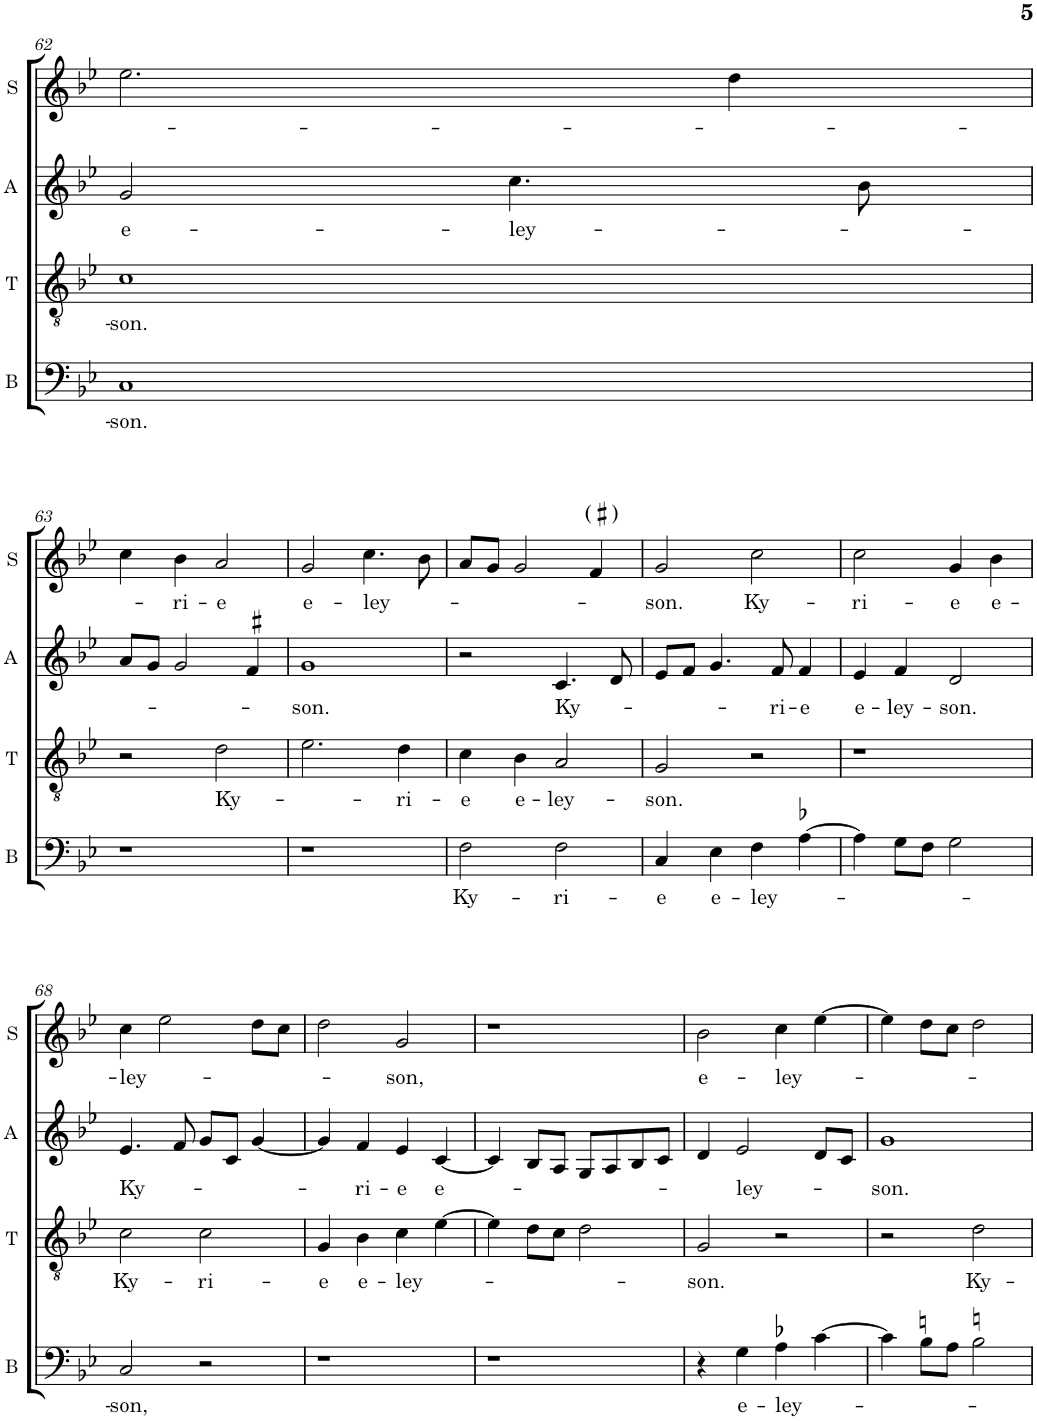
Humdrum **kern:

**kern	**text	**kern	**text	**kern	**text	**kern	**text
*part4	*part4	*part3	*part3	*part2	*part2	*part1	*part1
*staff4	*staff4	*staff3	*staff3	*staff2	*staff2	*staff1	*staff1
*I"B	*	*I"T	*	*I"A	*	*I"S	*
*I'B	*	*I'T	*	*I'A	*	*I'S	*
!!LO:PB:g=z
*clefF4	*	*clefGv2	*	*clefG2	*	*clefG2	*
*	*	*	*	*	*	*Trd4c7	*
*k[b-e-]	*	*k[b-e-]	*	*k[b-e-]	*	*k[b-e-]	*
*B-:	*	*B-:	*	*B-:	*	*B-:	*
*M2/2	*	*M2/2	*	*M2/2	*	*M2/2	*
*met(c|)	*	*met(c|)	*	*met(c|)	*	*met(c|)	*
=62	=62	=62	=62	=62	=62	=62	=62
!	!LO:LY:b	!	!LO:LY:b	!	!LO:LY:b	!	!
1C	-son.	1c	-son.	2g/	e-	2.ee-\	.
!	!	!	!	!	!LO:LY:b	!	!
.	.	.	.	4.cc\	-ley-	.	.
.	.	.	.	.	.	4dd\	.
.	.	.	.	8b-\	.	.	.
!!LO:LB:g=z
=63	=63	=63	=63	=63	=63	=63	=63
1r	.	2r	.	8a/L	.	4cc\	.
.	.	.	.	8g/J	.	.	.
!	!	!	!	!	!	!	!LO:LY:b
.	.	.	.	2g/	.	4b-\	-ri-
!	!	!	!LO:LY:b	!	!	!	!LO:LY:b
.	.	2d\	Ky-	.	.	2a/	-e
.	.	.	.	4f#X/	.	.	.
=64	=64	=64	=64	=64	=64	=64	=64
!	!	!	!	!	!LO:LY:b	!	!LO:LY:b
1r	.	2.e-\	.	1g	-son.	2g/	e-
!	!	!	!	!	!	!	!LO:LY:b
.	.	.	.	.	.	4.cc\	-ley-
!	!	!	!LO:LY:b	!	!	!	!
.	.	4d\	-ri-	.	.	.	.
.	.	.	.	.	.	8b-\	.
=65	=65	=65	=65	=65	=65	=65	=65
!	!LO:LY:b	!	!LO:LY:b	!	!	!	!
2F\	Ky-	4c\	-e	2r	.	8a/L	.
.	.	.	.	.	.	8g/J	.
!	!	!	!LO:LY:b	!	!	!	!
.	.	4B-\	e-	.	.	2g/	.
!	!LO:LY:b	!	!LO:LY:b	!	!LO:LY:b	!	!
2F\	-ri-	2A/	-ley-	4.c/	Ky-	.	.
!	!	!	!	!	!	!LO:TX:a:t=(   )	!
.	.	.	.	.	.	4f#X/	.
.	.	.	.	8d/	.	.	.
=66	=66	=66	=66	=66	=66	=66	=66
!	!LO:LY:b	!	!LO:LY:b	!	!	!	!LO:LY:b
4C/	-e	2G/	-son.	8e-/L	.	2g/	-son.
.	.	.	.	8f/J	.	.	.
!	!LO:LY:b	!	!	!	!	!	!
4E-\	e-	.	.	4.g/	.	.	.
!	!LO:LY:b	!	!	!	!	!	!LO:LY:b
4F\	-ley-	2r	.	.	.	2cc\	Ky-
!	!	!	!	!	!LO:LY:b	!	!
.	.	.	.	8f/	-ri-	.	.
!	!	!	!	!	!LO:LY:b	!	!
[4A-X\	.	.	.	4f/	-e	.	.
=67	=67	=67	=67	=67	=67	=67	=67
!	!	!	!	!	!LO:LY:b	!	!LO:LY:b
4A-\]	.	1r	.	4e-/	e-	2cc\	-ri-
!	!	!	!	!	!LO:LY:b	!	!
8G\L	.	.	.	4f/	-ley-	.	.
8F\J	.	.	.	.	.	.	.
!	!	!	!	!	!LO:LY:b	!	!LO:LY:b
2G\	.	.	.	2d/	-son.	4g/	-e
!	!	!	!	!	!	!	!LO:LY:b
.	.	.	.	.	.	4b-\	e-
!!LO:LB:g=z
=68	=68	=68	=68	=68	=68	=68	=68
!	!LO:LY:b	!	!LO:LY:b	!	!LO:LY:b	!	!LO:LY:b
2C/	-son,	2c\	Ky-	4.e-/	Ky-	4cc\	-ley-
.	.	.	.	.	.	2ee-\	.
.	.	.	.	8f/	.	.	.
!	!	!	!LO:LY:b	!	!	!	!
2r	.	2c\	-ri-	8g/L	.	.	.
.	.	.	.	8c/J	.	.	.
.	.	.	.	[4g/	.	8dd\L	.
.	.	.	.	.	.	8cc\J	.
=69	=69	=69	=69	=69	=69	=69	=69
!	!	!	!LO:LY:b	!	!	!	!
1r	.	4G/	-e	4g/]	.	2dd\	.
!	!	!	!LO:LY:b	!	!LO:LY:b	!	!
.	.	4B-\	e-	4f/	-ri-	.	.
!	!	!	!LO:LY:b	!	!LO:LY:b	!	!LO:LY:b
.	.	4c\	-ley-	4e-/	-e	2g/	-son,
!	!	!	!	!	!LO:LY:b	!	!
.	.	[4e-\	.	[4c/	e-	.	.
=70	=70	=70	=70	=70	=70	=70	=70
1r	.	4e-\]	.	4c/]	.	1r	.
.	.	8d\L	.	8B-/L	.	.	.
.	.	8c\J	.	8A/J	.	.	.
.	.	2d\	.	8G/L	.	.	.
.	.	.	.	8A/	.	.	.
.	.	.	.	8B-/	.	.	.
.	.	.	.	8c/J	.	.	.
=71	=71	=71	=71	=71	=71	=71	=71
!	!	!	!LO:LY:b	!	!	!	!LO:LY:b
4r	.	2G/	-son.	4d/	.	2b-\	e-
!	!LO:LY:b	!	!	!	!LO:LY:b	!	!
4G\	e-	.	.	2e-/	-ley-	.	.
!	!LO:LY:b	!	!	!	!	!	!LO:LY:b
4A-X\	-ley-	2r	.	.	.	4cc\	-ley-
[4c\	.	.	.	8d/L	.	[4ee-\	.
.	.	.	.	8c/J	.	.	.
=72	=72	=72	=72	=72	=72	=72	=72
!	!	!	!	!	!LO:LY:b	!	!
4c\]	.	2r	.	1g	-son.	4ee-\]	.
8Bn\L	.	.	.	.	.	8dd\L	.
8A\J	.	.	.	.	.	8cc\J	.
!	!	!	!LO:LY:b	!	!	!	!
2Bn\	.	2d\	Ky-	.	.	2dd\	.
=	=	=	=	=	=	=	=
*-	*-	*-	*-	*-	*-	*-	*-
